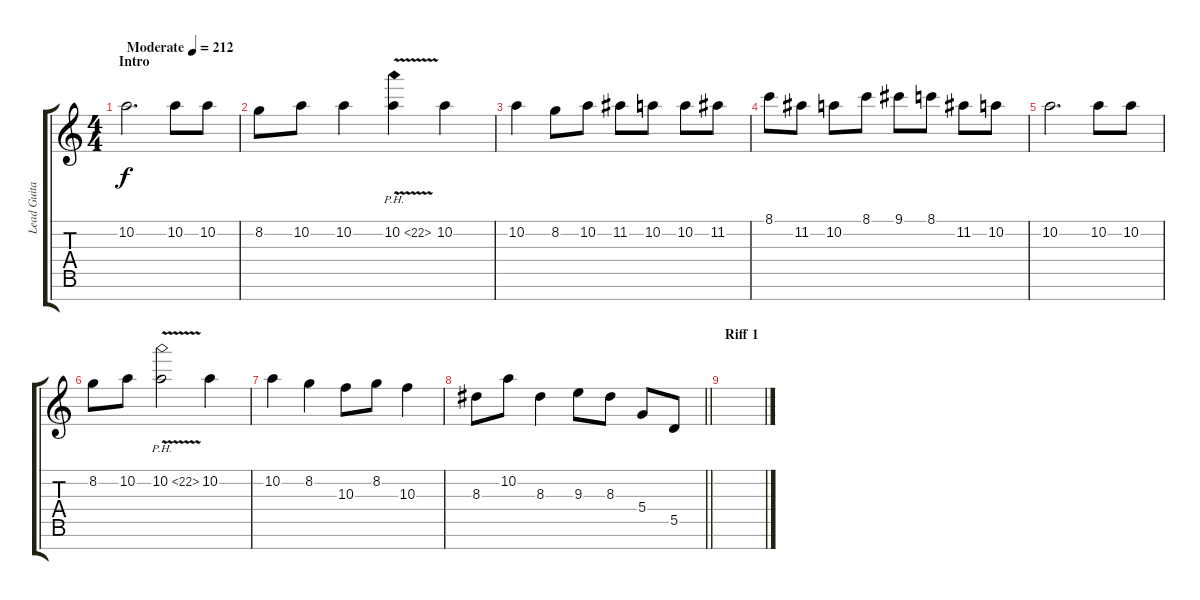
\track ("Lead Guitar" "Lead Guita") {instrument distortionguitar}
\staff {score tabs}
\tuning (E4 B3 G3 D3 A2 E2 B1) {hide}
\ts (4 4)
\section ("" "Intro")
\tempo (212 "Moderate")
\clef g2
\ks c
10.2.2{d dy f instrument distortionguitar} 10.2.8 10.2.8 |
8.2.8 10.2.8 10.2.4 10.2{ph 12 v}.4 10.2.4 |
10.2.4 8.2.8 10.2.8 11.2.8 10.2.8 10.2.8 11.2.8 |
8.1.8 11.2.8 10.2.8 8.1.8 9.1.8 8.1.8 11.2.8 10.2.8 |
10.2.2{d} 10.2.8 10.2.8 |
8.2.8 10.2.8 10.2{ph 12 v}.2 10.2.4 |
10.2.4 8.2.4 10.3.8 8.2.8 10.3.4 |
\barLineRight lightlight
8.3.8 10.2.8 8.3.4 9.3.8 8.3.8 5.4.8 5.5.8 |
\section ("" "Riff 1")
